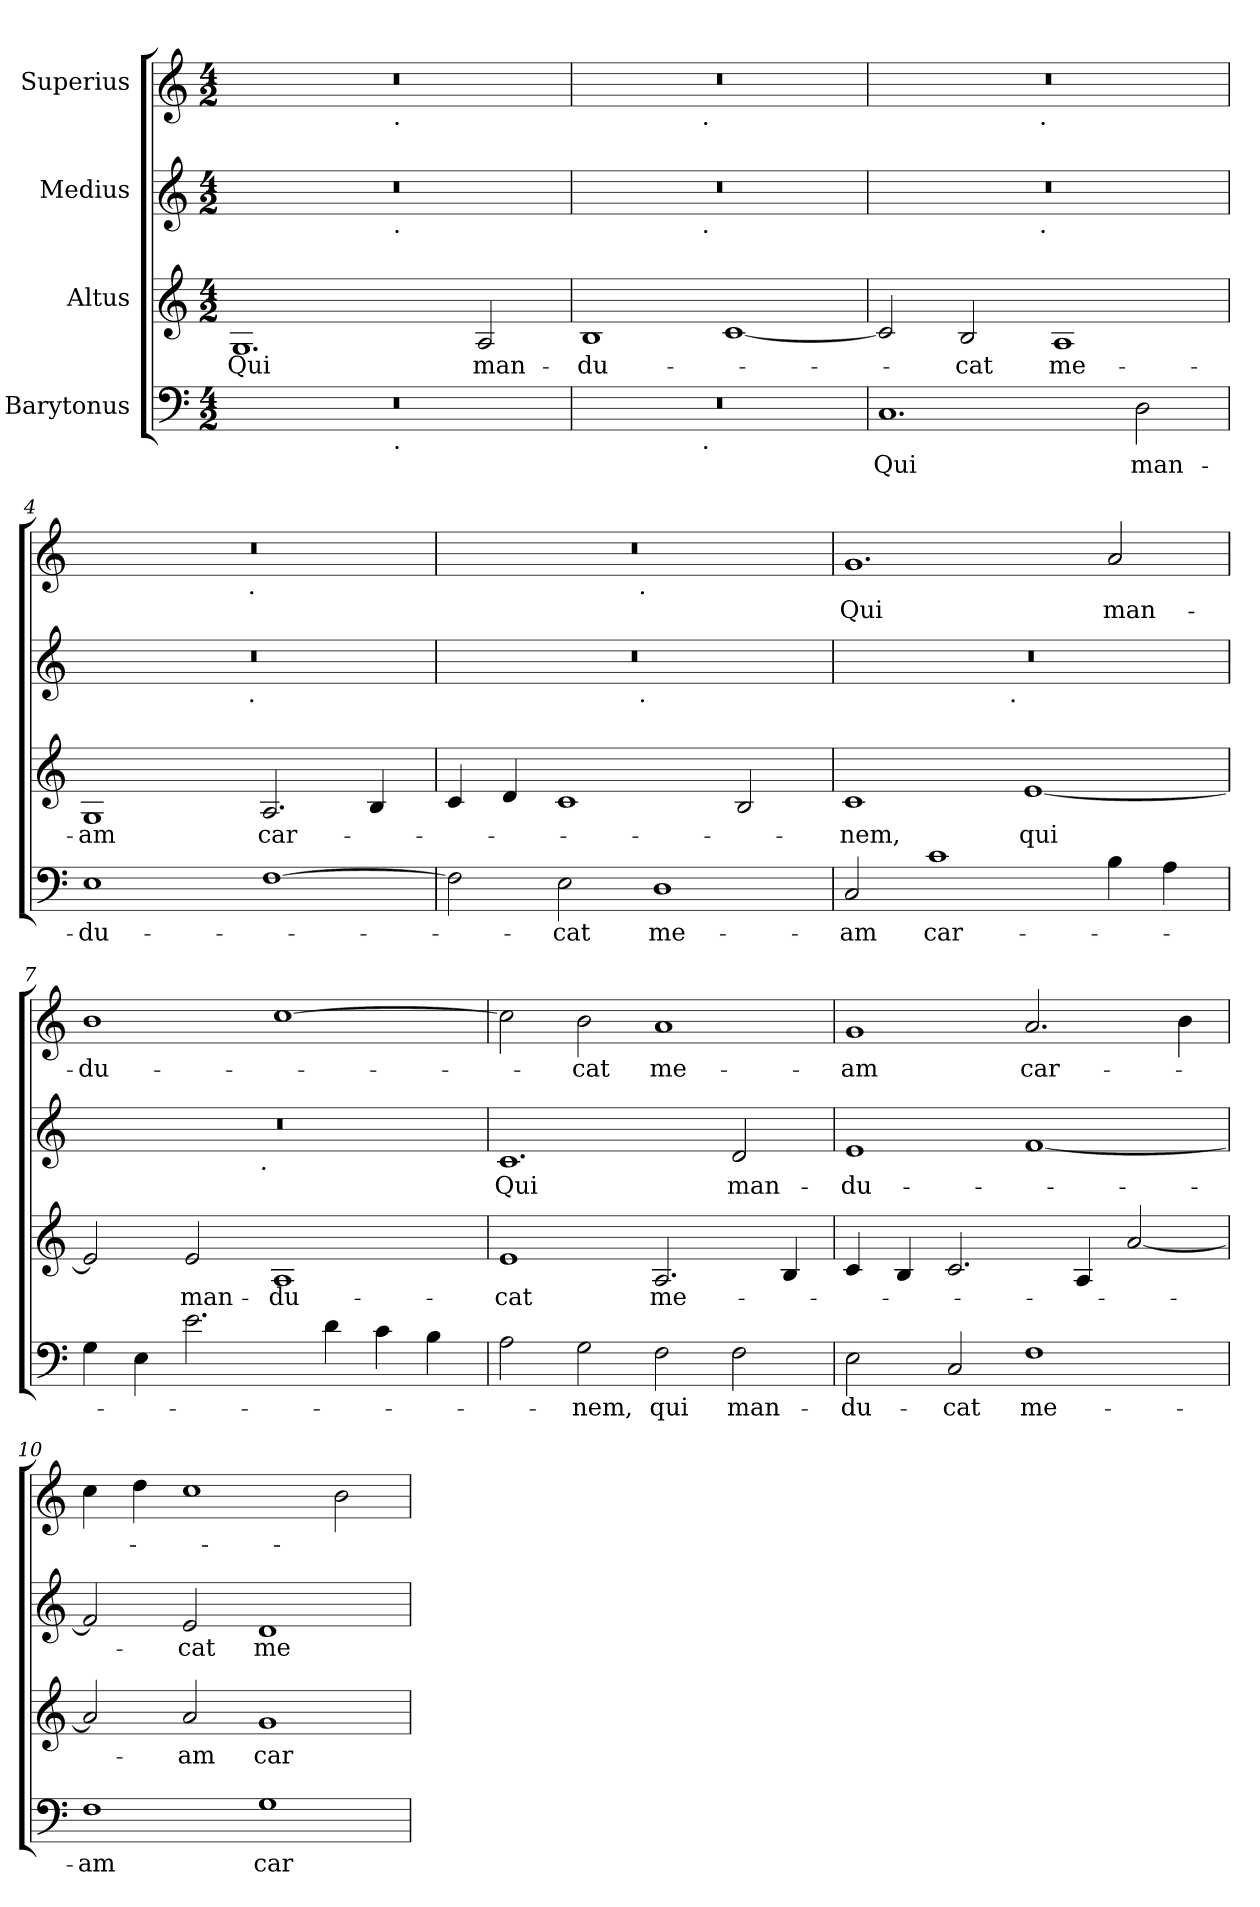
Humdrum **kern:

**kern	**text	**kern	**text	**kern	**text	**kern	**text
*part4	*part4	*part3	*part3	*part2	*part2	*part1	*part1
*staff4	*staff4	*staff3	*staff3	*staff2	*staff2	*staff1	*staff1
*I"Barytonus	*	*I"Altus	*	*I"Medius	*	*I"Superius	*
*clefF4	*	*clefG2	*	*clefG2	*	*clefG2	*
*k[]	*	*k[]	*	*k[]	*	*k[]	*
*C:	*	*C:	*	*C:	*	*C:	*
*M4/2	*	*M4/2	*	*M4/2	*	*M4/2	*
=1	=1	=1	=1	=1	=1	=1	=1
!	!	!	!LO:LY:b	!	!	!	!
*^	*	*	*	*^	*	*^	*
0r	2ryy	.	1.G	Qui	0r	2ryy	.	0r	2ryy	.
.	4...ryy	.	.	.	.	4...ryy	.	.	4...ryy	.
!	!	!	!	!	!	!	!	!	!LO:TX:b:t=.	!
!	!	!	!	!	!	!LO:TX:b:t=.	!	!	!	!
!	!LO:TX:b:t=.	!	!	!	!	!	!	!	!	!
.	1ryy	.	.	.	.	1ryy	.	.	1ryy	.
!	!	!	!	!LO:LY:b	!	!	!	!	!	!
.	.	.	2A/	man-	.	.	.	.	.	.
.	32ryy	.	.	.	.	32ryy	.	.	32ryy	.
=2	=2	=2	=2	=2	=2	=2	=2	=2	=2	=2
!	!	!	!	!LO:LY:b	!	!	!	!	!	!
0r	2...ryy	.	1B	-du-	0r	2...ryy	.	0r	2...ryy	.
!	!	!	!	!	!	!	!	!	!LO:TX:b:t=.	!
!	!	!	!	!	!	!LO:TX:b:t=.	!	!	!	!
!	!LO:TX:b:t=.	!	!	!	!	!	!	!	!	!
.	1ryy	.	.	.	.	1ryy	.	.	1ryy	.
.	.	.	[<1c	.	.	.	.	.	.	.
.	16ryy	.	.	.	.	16ryy	.	.	16ryy	.
=3	=3	=3	=3	=3	=3	=3	=3	=3	=3	=3
!	!	!LO:LY:b	!	!	!	!	!	!	!	!
*v	*v	*	*	*	*	*	*	*	*	*
1.C	Qui	2c/]	.	0r	2ryy	.	0r	2ryy	.
!	!	!	!LO:LY:b	!	!	!	!	!	!
.	.	2B/	-cat	.	4...ryy	.	.	4...ryy	.
!	!	!	!	!	!	!	!	!LO:TX:b:t=.	!
!	!	!	!	!	!LO:TX:b:t=.	!	!	!	!
.	.	.	.	.	1ryy	.	.	1ryy	.
!	!	!	!LO:LY:b	!	!	!	!	!	!
.	.	1A	me-	.	.	.	.	.	.
!	!LO:LY:b	!	!	!	!	!	!	!	!
2D\	man-	.	.	.	.	.	.	.	.
.	.	.	.	.	32ryy	.	.	32ryy	.
=4	=4	=4	=4	=4	=4	=4	=4	=4	=4
!	!LO:LY:b	!	!LO:LY:b	!	!	!	!	!	!
1E	-du-	1G	-am	0r	2ryy	.	0r	2ryy	.
.	.	.	.	.	4...ryy	.	.	4...ryy	.
!	!	!	!	!	!	!	!	!LO:TX:b:t=.	!
!	!	!	!	!	!LO:TX:b:t=.	!	!	!	!
.	.	.	.	.	1ryy	.	.	1ryy	.
!	!	!	!LO:LY:b	!	!	!	!	!	!
[>1F	.	2.A/	car-	.	.	.	.	.	.
.	.	4B/	.	.	.	.	.	.	.
.	.	.	.	.	32ryy	.	.	32ryy	.
=5	=5	=5	=5	=5	=5	=5	=5	=5	=5
2F\]	.	4c/	.	0r	2ryy	.	0r	2ryy	.
.	.	4d/	.	.	.	.	.	.	.
!	!LO:LY:b	!	!	!	!	!	!	!	!
2E\	-cat	1c	.	.	4...ryy	.	.	4...ryy	.
!	!	!	!	!	!	!	!	!LO:TX:b:t=.	!
!	!	!	!	!	!LO:TX:b:t=.	!	!	!	!
.	.	.	.	.	1ryy	.	.	1ryy	.
!	!LO:LY:b	!	!	!	!	!	!	!	!
1D	me-	.	.	.	.	.	.	.	.
.	.	2B/	.	.	.	.	.	.	.
.	.	.	.	.	32ryy	.	.	32ryy	.
=6	=6	=6	=6	=6	=6	=6	=6	=6	=6
!	!LO:LY:b	!	!LO:LY:b	!	!	!	!	!	!LO:LY:b
*	*	*	*	*	*	*	*v	*v	*
2C/	-am	1c	-nem,	0r	2ryy	.	1.g	Qui
!	!LO:LY:b	!	!	!	!	!	!	!
1c	car-	.	.	.	4...ryy	.	.	.
!	!	!	!	!	!LO:TX:b:t=.	!	!	!
.	.	.	.	.	1ryy	.	.	.
!	!	!	!LO:LY:b	!	!	!	!	!
.	.	[<1e	qui	.	.	.	.	.
!	!	!	!	!	!	!	!	!LO:LY:b
4B\	.	.	.	.	.	.	2a/	man-
4A\	.	.	.	.	.	.	.	.
.	.	.	.	.	32ryy	.	.	.
!!LO:LB:g=z
=7	=7	=7	=7	=7	=7	=7	=7	=7
!	!	!	!	!	!	!	!	!LO:LY:b
4G\	.	2e/]	.	0r	2ryy	.	1b	-du-
4E\	.	.	.	.	.	.	.	.
!	!	!	!LO:LY:b	!	!	!	!	!
2.e\	.	2e/	man-	.	4...ryy	.	.	.
!	!	!	!	!	!LO:TX:b:t=.	!	!	!
.	.	.	.	.	1ryy	.	.	.
!	!	!	!LO:LY:b	!	!	!	!	!
.	.	1A	-du-	.	.	.	[>1cc	.
4d\	.	.	.	.	.	.	.	.
4c\	.	.	.	.	.	.	.	.
4B\	.	.	.	.	.	.	.	.
.	.	.	.	.	32ryy	.	.	.
=8	=8	=8	=8	=8	=8	=8	=8	=8
!	!	!	!LO:LY:b	!	!	!LO:LY:b	!	!
*	*	*	*	*v	*v	*	*	*
2A\	.	1e	-cat	1.c	Qui	2cc\]	.
!	!LO:LY:b	!	!	!	!	!	!LO:LY:b
2G\	-nem,	.	.	.	.	2b\	-cat
!	!LO:LY:b	!	!LO:LY:b	!	!	!	!LO:LY:b
2F\	qui	2.A/	me-	.	.	1a	me-
!	!LO:LY:b	!	!	!	!LO:LY:b	!	!
2F\	man-	.	.	2d/	man-	.	.
.	.	4B/	.	.	.	.	.
=9	=9	=9	=9	=9	=9	=9	=9
!	!LO:LY:b	!	!	!	!LO:LY:b	!	!LO:LY:b
2E\	-du-	4c/	.	1e	-du-	1g	-am
.	.	4B/	.	.	.	.	.
!	!LO:LY:b	!	!	!	!	!	!
2C/	-cat	2.c/	.	.	.	.	.
!	!LO:LY:b	!	!	!	!	!	!LO:LY:b
1F	me-	.	.	[<1f	.	2.a/	car-
.	.	4A/	.	.	.	.	.
.	.	[<2a/	.	.	.	.	.
.	.	.	.	.	.	4b\	.
=10	=10	=10	=10	=10	=10	=10	=10
!	!LO:LY:b	!	!	!	!	!	!
1F	-am	2a/]	.	2f/]	.	4cc\	.
.	.	.	.	.	.	4dd\	.
!	!	!	!LO:LY:b	!	!LO:LY:b	!	!
.	.	2a/	-am	2e/	-cat	1cc	.
!	!LO:LY:b	!	!LO:LY:b	!	!LO:LY:b	!	!
1G	car-	1g	car-	1d	me-	.	.
.	.	.	.	.	.	2b\	.
=	=	=	=	=	=	=	=
*-	*-	*-	*-	*-	*-	*-	*-
